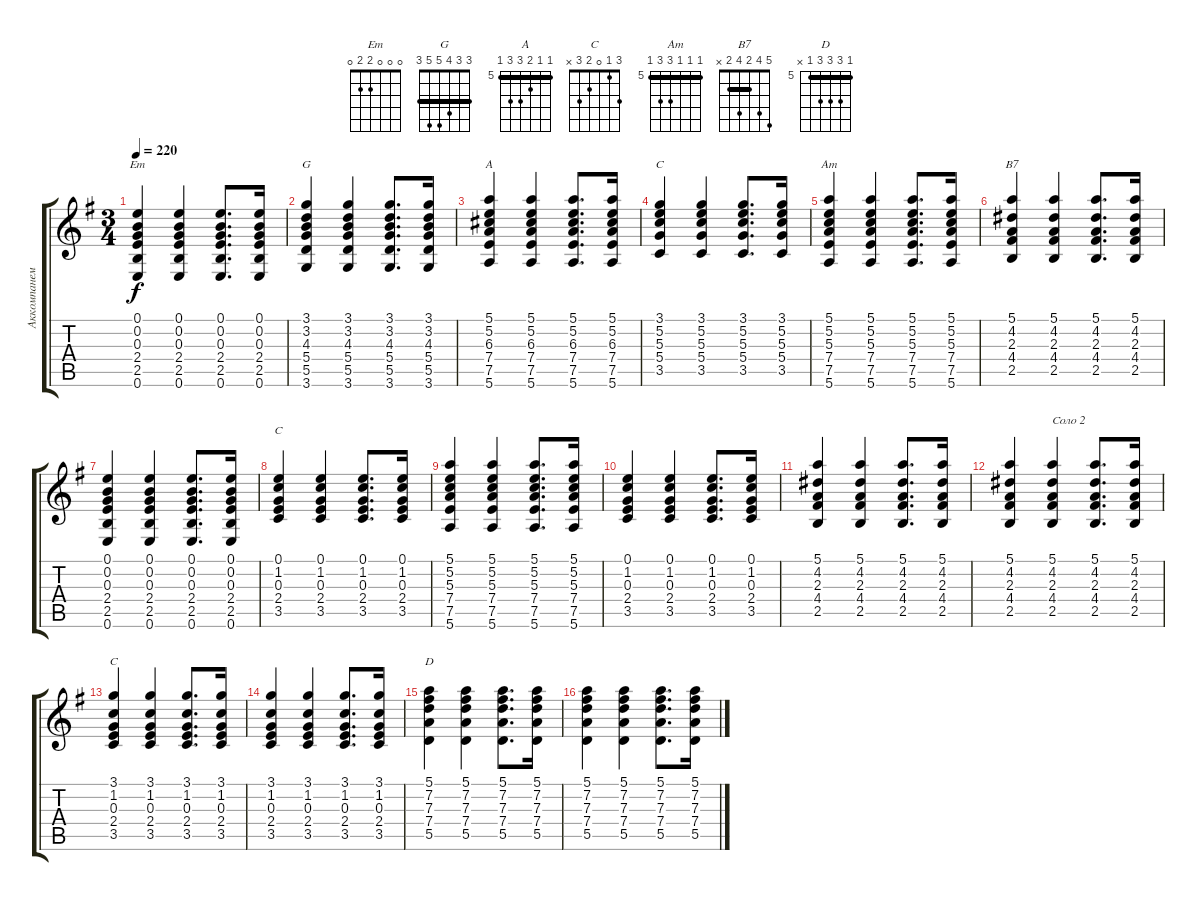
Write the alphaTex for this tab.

\track ("Аккомпанемент" "Аккомпанем") {instrument acousticguitarsteel}
\staff {score tabs}
\tuning (E4 B3 G3 D3 A2 E2) {hide}
\chord ("Em" 0 0 0 2 2 0)
\chord ("G" 3 3 4 5 5 3) {barre 3}
\chord ("A" 5 5 6 7 7 5) {firstfret 5 barre 5}
\chord ("C" 3 5 5 5 3 x) {barre 3}
\chord ("Am" 5 5 5 7 7 5) {firstfret 5 barre 5}
\chord ("B7" 5 4 2 4 2 x) {barre 2}
\chord ("C" 0 1 0 2 3 x)
\chord ("C" 3 1 0 2 3 x)
\chord ("D" 5 7 7 7 5 x) {firstfret 5 barre 5}
\ts (3 4)
\tempo 220
\clef g2
\ks eminor
(0.1 0.2 0.3 2.4 2.5 0.6).4{ch "Em" dy f} (0.1 0.2 0.3 2.4 2.5 0.6).4 (0.1 0.2 0.3 2.4 2.5 0.6).8{d} (0.1 0.2 0.3 2.4 2.5 0.6).16 |
(3.1 3.2 4.3 5.4 5.5 3.6).4{ch "G"} (3.1 3.2 4.3 5.4 5.5 3.6).4 (3.1 3.2 4.3 5.4 5.5 3.6).8{d} (3.1 3.2 4.3 5.4 5.5 3.6).16 |
(5.1 5.2 6.3 7.4 7.5 5.6).4{ch "A"} (5.1 5.2 6.3 7.4 7.5 5.6).4 (5.1 5.2 6.3 7.4 7.5 5.6).8{d} (5.1 5.2 6.3 7.4 7.5 5.6).16 |
(3.1 5.2 5.3 5.4 3.5).4{ch "C"} (3.1 5.2 5.3 5.4 3.5).4 (3.1 5.2 5.3 5.4 3.5).8{d} (3.1 5.2 5.3 5.4 3.5).16 |
(5.1 5.2 5.3 7.4 7.5 5.6).4{ch "Am"} (5.1 5.2 5.3 7.4 7.5 5.6).4 (5.1 5.2 5.3 7.4 7.5 5.6).8{d} (5.1 5.2 5.3 7.4 7.5 5.6).16 |
(5.1 4.2 2.3 4.4 2.5).4{ch "B7"} (5.1 4.2 2.3 4.4 2.5).4 (5.1 4.2 2.3 4.4 2.5).8{d} (5.1 4.2 2.3 4.4 2.5).16 |
(0.1 0.2 0.3 2.4 2.5 0.6).4 (0.1 0.2 0.3 2.4 2.5 0.6).4 (0.1 0.2 0.3 2.4 2.5 0.6).8{d} (0.1 0.2 0.3 2.4 2.5 0.6).16 |
(0.1 1.2 0.3 2.4 3.5).4{ch "C"} (0.1 1.2 0.3 2.4 3.5).4 (0.1 1.2 0.3 2.4 3.5).8{d} (0.1 1.2 0.3 2.4 3.5).16 |
(5.1 5.2 5.3 7.4 7.5 5.6).4 (5.1 5.2 5.3 7.4 7.5 5.6).4 (5.1 5.2 5.3 7.4 7.5 5.6).8{d} (5.1 5.2 5.3 7.4 7.5 5.6).16 |
(0.1 1.2 0.3 2.4 3.5).4 (0.1 1.2 0.3 2.4 3.5).4 (0.1 1.2 0.3 2.4 3.5).8{d} (0.1 1.2 0.3 2.4 3.5).16 |
(5.1 4.2 2.3 4.4 2.5).4 (5.1 4.2 2.3 4.4 2.5).4 (5.1 4.2 2.3 4.4 2.5).8{d} (5.1 4.2 2.3 4.4 2.5).16 |
(5.1 4.2 2.3 4.4 2.5).4 (5.1 4.2 2.3 4.4 2.5).4{txt "Соло 2"} (5.1 4.2 2.3 4.4 2.5).8{d} (5.1 4.2 2.3 4.4 2.5).16 |
(3.1 1.2 0.3 2.4 3.5).4{ch "C"} (3.1 1.2 0.3 2.4 3.5).4 (3.1 1.2 0.3 2.4 3.5).8{d} (3.1 1.2 0.3 2.4 3.5).16 |
(3.1 1.2 0.3 2.4 3.5).4 (3.1 1.2 0.3 2.4 3.5).4 (3.1 1.2 0.3 2.4 3.5).8{d} (3.1 1.2 0.3 2.4 3.5).16 |
(5.1 7.2 7.3 7.4 5.5).4{ch "D"} (5.1 7.2 7.3 7.4 5.5).4 (5.1 7.2 7.3 7.4 5.5).8{d} (5.1 7.2 7.3 7.4 5.5).16 |
(5.1 7.2 7.3 7.4 5.5).4 (5.1 7.2 7.3 7.4 5.5).4 (5.1 7.2 7.3 7.4 5.5).8{d} (5.1 7.2 7.3 7.4 5.5).16
